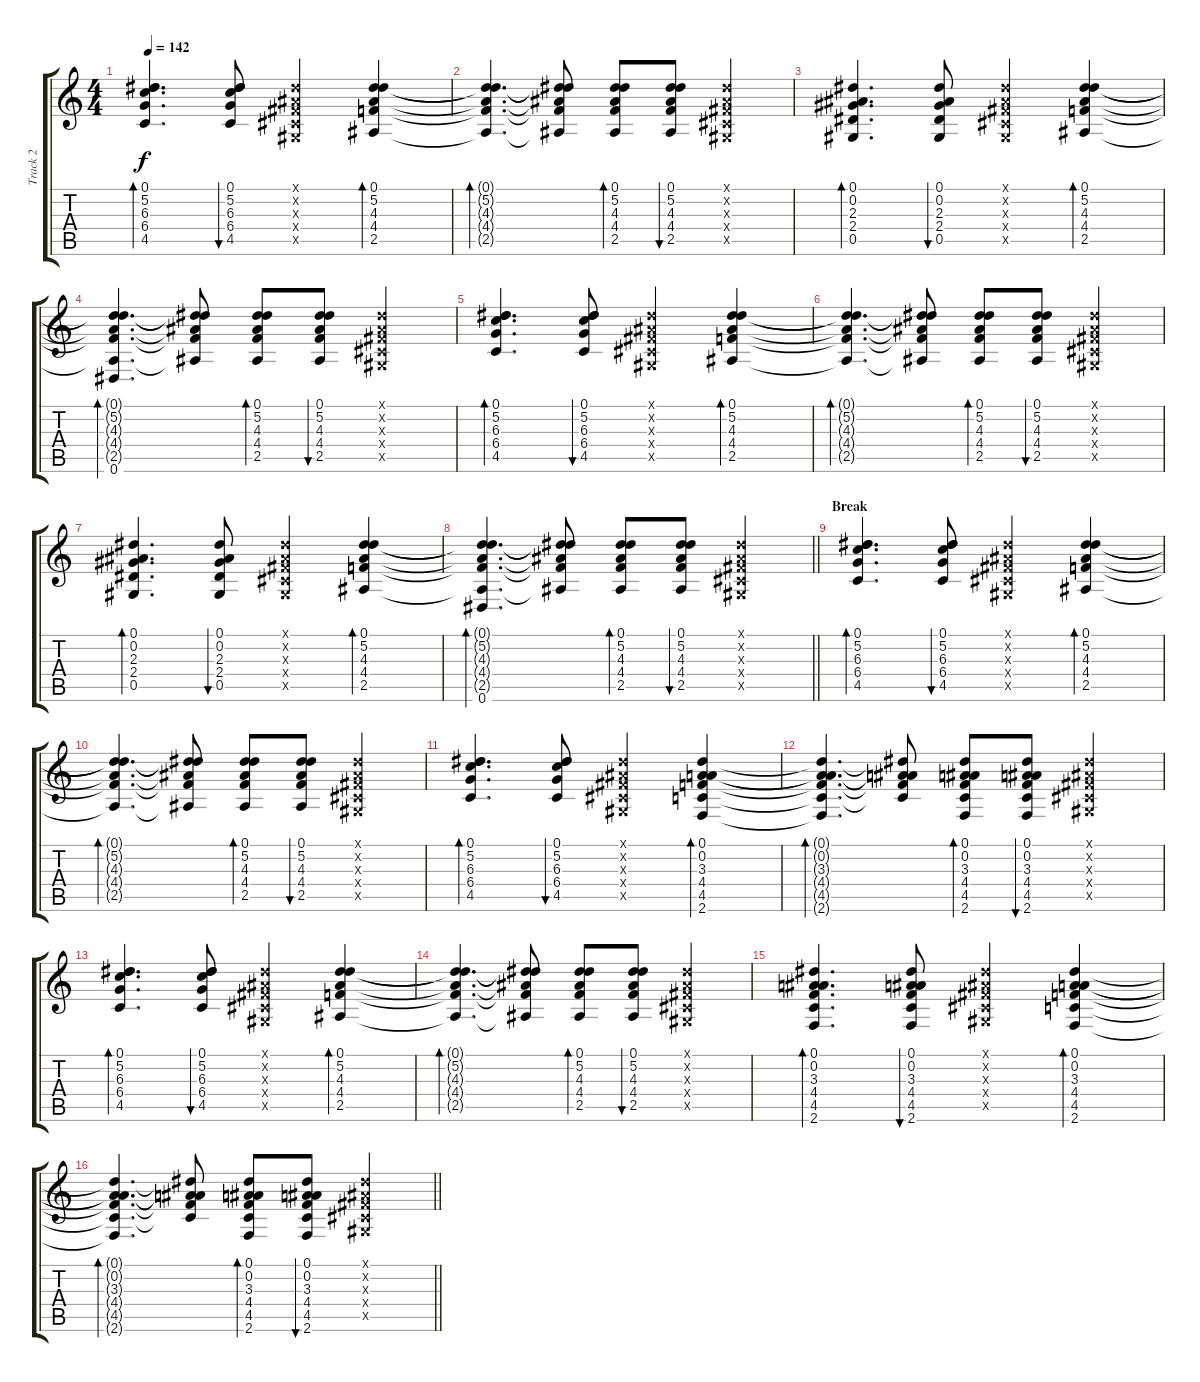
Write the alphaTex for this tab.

\track ("Track 2" "Track 2") {instrument acousticguitarsteel}
\staff {score tabs}
\tuning (Eb4 Bb3 Gb3 Db3 Ab2 Eb2) {hide}
\ts (4 4)
\tempo 142
\clef g2
\ks c
(0.1 5.2 6.3 6.4 4.5).4{d bd 60 dy f} (0.1 5.2 6.3 6.4 4.5).8{bu 60} (0.1{x} 0.2{x} 0.3{x} 0.4{x} 0.5{x}).4 (0.1 5.2 4.3 4.4 2.5).4{bd 60} |
(0.1{t} 5.2{t} 4.3{t} 4.4{t} 2.5{t}).4{d bd 60} (0.1{t} 5.2{t} 4.3{t} 4.4{t} 2.5{t}).8 (0.1 5.2 4.3 4.4 2.5).8{bd 60} (0.1 5.2 4.3 4.4 2.5).8{bu 60} (0.1{x} 0.2{x} 0.3{x} 0.4{x} 0.5{x}).4 |
(0.1 0.2 2.3 2.4 0.5).4{d bd 60} (0.1 0.2 2.3 2.4 0.5).8{bu 60} (0.1{x} 0.2{x} 0.3{x} 0.4{x} 0.5{x}).4 (0.1 5.2 4.3 4.4 2.5).4{bd 60} |
(0.1{t} 5.2{t} 4.3{t} 4.4{t} 2.5{t} 0.6).4{d bd 60} (0.1{t} 5.2{t} 4.3{t} 4.4{t} 2.5{t}).8 (0.1 5.2 4.3 4.4 2.5).8{bd 60} (0.1 5.2 4.3 4.4 2.5).8{bu 60} (0.1{x} 0.2{x} 0.3{x} 0.4{x} 0.5{x}).4 |
(0.1 5.2 6.3 6.4 4.5).4{d bd 60} (0.1 5.2 6.3 6.4 4.5).8{bu 60} (0.1{x} 0.2{x} 0.3{x} 0.4{x} 0.5{x}).4 (0.1 5.2 4.3 4.4 2.5).4{bd 60} |
(0.1{t} 5.2{t} 4.3{t} 4.4{t} 2.5{t}).4{d bd 60} (0.1{t} 5.2{t} 4.3{t} 4.4{t} 2.5{t}).8 (0.1 5.2 4.3 4.4 2.5).8{bd 60} (0.1 5.2 4.3 4.4 2.5).8{bu 60} (0.1{x} 0.2{x} 0.3{x} 0.4{x} 0.5{x}).4 |
(0.1 0.2 2.3 2.4 0.5).4{d bd 60} (0.1 0.2 2.3 2.4 0.5).8{bu 60} (0.1{x} 0.2{x} 0.3{x} 0.4{x} 0.5{x}).4 (0.1 5.2 4.3 4.4 2.5).4{bd 60} |
\barLineRight lightlight
(0.1{t} 5.2{t} 4.3{t} 4.4{t} 2.5{t} 0.6).4{d bd 60} (0.1{t} 5.2{t} 4.3{t} 4.4{t} 2.5{t}).8 (0.1 5.2 4.3 4.4 2.5).8{bd 60} (0.1 5.2 4.3 4.4 2.5).8{bu 60} (0.1{x} 0.2{x} 0.3{x} 0.4{x} 0.5{x}).4 |
\section ("" "Break")
(0.1 5.2 6.3 6.4 4.5).4{d bd 60} (0.1 5.2 6.3 6.4 4.5).8{bu 60} (0.1{x} 0.2{x} 0.3{x} 0.4{x} 0.5{x}).4 (0.1 5.2 4.3 4.4 2.5).4{bd 60} |
(0.1{t} 5.2{t} 4.3{t} 4.4{t} 2.5{t}).4{d bd 60} (0.1{t} 5.2{t} 4.3{t} 4.4{t} 2.5{t}).8 (0.1 5.2 4.3 4.4 2.5).8{bd 60} (0.1 5.2 4.3 4.4 2.5).8{bu 60} (0.1{x} 0.2{x} 0.3{x} 0.4{x} 0.5{x}).4 |
(0.1 5.2 6.3 6.4 4.5).4{d bd 60} (0.1 5.2 6.3 6.4 4.5).8{bu 60} (0.1{x} 0.2{x} 0.3{x} 0.4{x} 0.5{x}).4 (0.1 0.2 3.3 4.4 4.5 2.6).4{bd 60} |
(0.1{t} 0.2{t} 3.3{t} 4.4{t} 4.5{t} 2.6{t}).4{d bd 60} (0.1{t} 0.2{t} 3.3{t} 4.4{t} 4.5{t}).8 (0.1 0.2 3.3 4.4 4.5 2.6).8{bd 60} (0.1 0.2 3.3 4.4 4.5 2.6).8{bu 60} (0.1{x} 0.2{x} 0.3{x} 0.4{x} 0.5{x}).4 |
(0.1 5.2 6.3 6.4 4.5).4{d bd 60} (0.1 5.2 6.3 6.4 4.5).8{bu 60} (0.1{x} 0.2{x} 0.3{x} 0.4{x} 0.5{x}).4 (0.1 5.2 4.3 4.4 2.5).4{bd 60} |
(0.1{t} 5.2{t} 4.3{t} 4.4{t} 2.5{t}).4{d bd 60} (0.1{t} 5.2{t} 4.3{t} 4.4{t} 2.5{t}).8 (0.1 5.2 4.3 4.4 2.5).8{bd 60} (0.1 5.2 4.3 4.4 2.5).8{bu 60} (0.1{x} 0.2{x} 0.3{x} 0.4{x} 0.5{x}).4 |
(0.1 0.2 3.3 4.4 4.5 2.6).4{d bd 60} (0.1 0.2 3.3 4.4 4.5 2.6).8{bu 60} (0.1{x} 0.2{x} 0.3{x} 0.4{x} 0.5{x}).4 (0.1 0.2 3.3 4.4 4.5 2.6).4{bd 60} |
\barLineRight lightlight
(0.1{t} 0.2{t} 3.3{t} 4.4{t} 4.5{t} 2.6{t}).4{d bd 60} (0.1{t} 0.2{t} 3.3{t} 4.4{t} 4.5{t}).8 (0.1 0.2 3.3 4.4 4.5 2.6).8{bd 60} (0.1 0.2 3.3 4.4 4.5 2.6).8{bu 60} (0.1{x} 0.2{x} 0.3{x} 0.4{x} 0.5{x}).4
